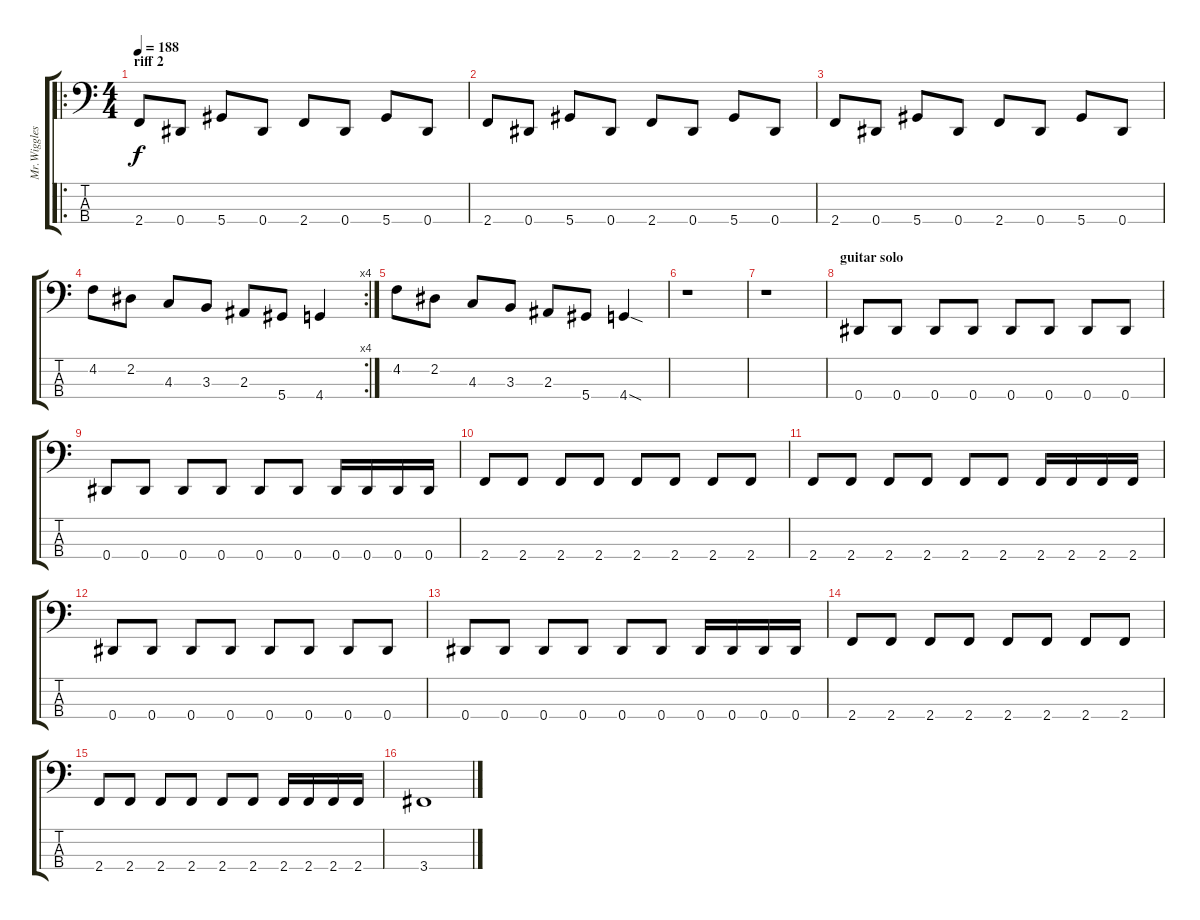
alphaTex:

\track ("Mr.Wiggles" "Mr.Wiggles") {instrument electricbasspick}
\staff {score tabs}
\tuning (Gb2 Db2 Ab1 Eb1) {hide}
\ro
\ts (4 4)
\section ("" "riff 2")
\tempo 188
\clef f4
\ks c
2.4.8{dy f} 0.4.8 5.4.8 0.4.8 2.4.8 0.4.8 5.4.8 0.4.8 |
2.4.8 0.4.8 5.4.8 0.4.8 2.4.8 0.4.8 5.4.8 0.4.8 |
2.4.8 0.4.8 5.4.8 0.4.8 2.4.8 0.4.8 5.4.8 0.4.8 |
\rc 4
4.2.8 2.2.8 4.3.8 3.3.8 2.3.8 5.4.8 4.4.4 |
4.2.8 2.2.8 4.3.8 3.3.8 2.3.8 5.4.8 4.4{sod}.4 |
\section ("" "")
r.1 |
r.1 |
\section ("" "guitar solo")
0.4.8 0.4.8 0.4.8 0.4.8 0.4.8 0.4.8 0.4.8 0.4.8 |
0.4.8 0.4.8 0.4.8 0.4.8 0.4.8 0.4.8 0.4.16 0.4.16 0.4.16 0.4.16 |
2.4.8 2.4.8 2.4.8 2.4.8 2.4.8 2.4.8 2.4.8 2.4.8 |
2.4.8 2.4.8 2.4.8 2.4.8 2.4.8 2.4.8 2.4.16 2.4.16 2.4.16 2.4.16 |
0.4.8 0.4.8 0.4.8 0.4.8 0.4.8 0.4.8 0.4.8 0.4.8 |
0.4.8 0.4.8 0.4.8 0.4.8 0.4.8 0.4.8 0.4.16 0.4.16 0.4.16 0.4.16 |
2.4.8 2.4.8 2.4.8 2.4.8 2.4.8 2.4.8 2.4.8 2.4.8 |
2.4.8 2.4.8 2.4.8 2.4.8 2.4.8 2.4.8 2.4.16 2.4.16 2.4.16 2.4.16 |
3.4.1
